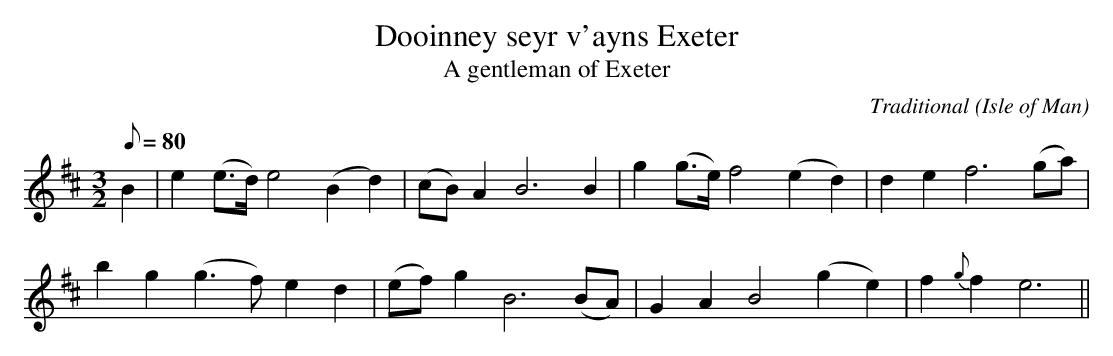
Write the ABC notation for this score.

X:1
T:Dooinney seyr v'ayns Exeter
T:A gentleman of Exeter
C:Traditional
O:Isle of Man
M:3/2
L:1/8
Q:80
K:D
B2|e2 (e>d) e4 (B2d2)|(cB) A2 B6 B2|g2 (g>e) f4 (e2d2)|d2 e2 f6 (ga)|
b2 g2 (g3f) e2 d2|(ef) g2 B6 (BA)|G2 A2 B4 (g2e2)|f2 {g}f2 e6||
